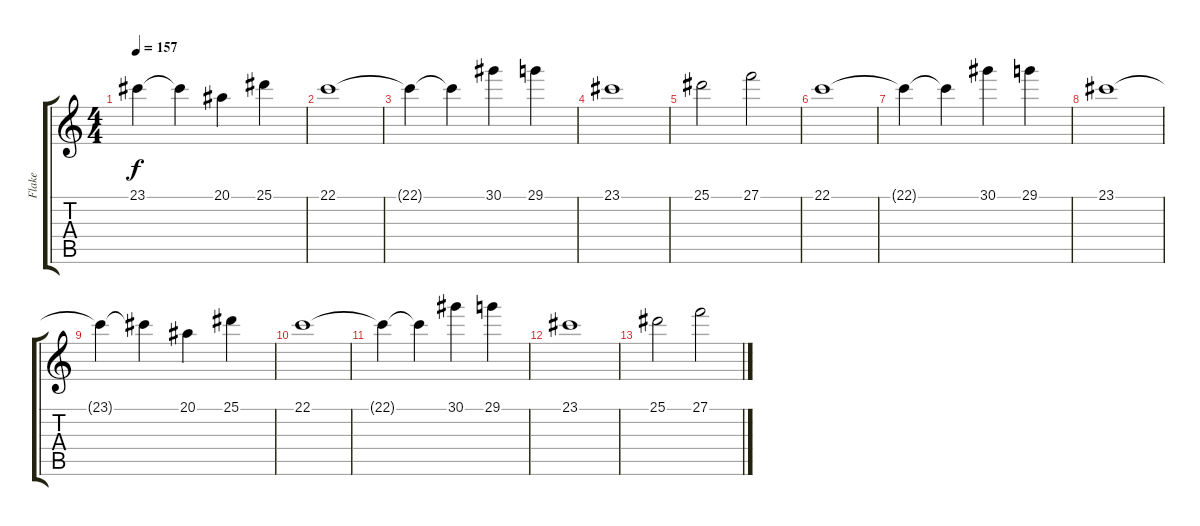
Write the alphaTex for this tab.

\track ("Flake" "Flake") {instrument choiraahs}
\staff {score tabs}
\tuning (D4 A3 F3 C3 G2 C2) {hide}
\ts (4 4)
\tempo 157
\clef g2
\ks c
23.1{t}.4{dy f} 23.1{t}.4 20.1.4 25.1.4 |
22.1.1 |
22.1{t}.4 22.1{t}.4 30.1.4 29.1.4 |
23.1.1 |
25.1.2 27.1.2 |
22.1.1 |
22.1{t}.4 22.1{t}.4 30.1.4 29.1.4 |
23.1.1 |
23.1{t}.4 23.1{t}.4 20.1.4 25.1.4 |
22.1.1 |
22.1{t}.4 22.1{t}.4 30.1.4 29.1.4 |
23.1.1 |
25.1.2 27.1.2
